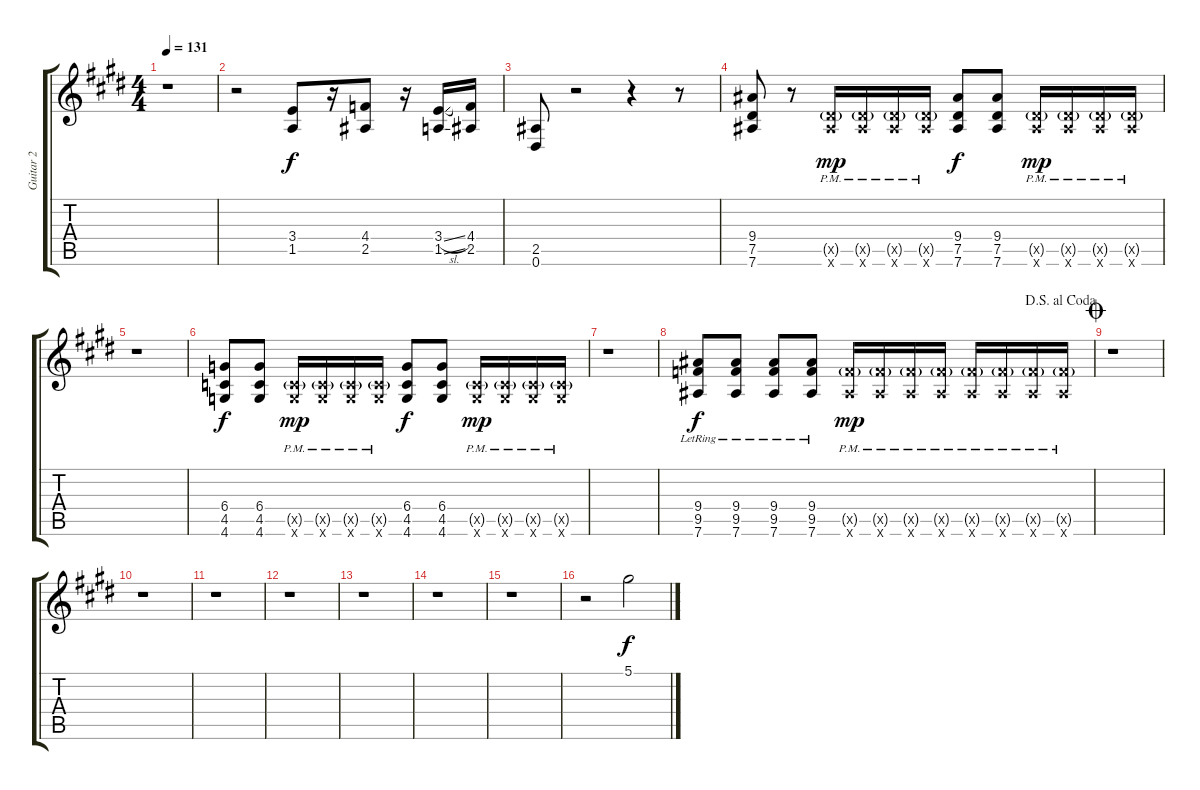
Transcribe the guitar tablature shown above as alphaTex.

\track ("Guitar 2" "Guitar 2") {instrument distortionguitar}
\staff {score tabs}
\tuning (Eb4 Bb3 Gb3 Db3 Ab2 Eb2) {hide}
\ts (4 4)
\tempo 131
\clef g2
\ks e
r.1{dy mp} |
\ks c#minor
r.2 (3.4 1.5).8{dy f} r.16 (4.4 2.5).8 r.16 (3.4{sl} 1.5{ss}).16 (4.4 2.5).16 |
\ks e
(2.5 0.6).8 r.2 r.4 r.8 |
\ks c#minor
(9.4 7.5 7.6).8 r.8 (7.5{g pm x} 7.6{pm x}).16{dy mp} (7.5{g pm x} 7.6{pm x}).16 (7.5{g pm x} 7.6{pm x}).16 (7.5{g pm x} 7.6{pm x}).16 (9.4 7.5 7.6).8{dy f} (9.4 7.5 7.6).8 (7.5{g pm x} 7.6{pm x}).16{dy mp} (7.5{g pm x} 7.6{pm x}).16 (7.5{g pm x} 7.6{pm x}).16 (7.5{g pm x} 7.6{pm x}).16 |
\ks e
r.1 |
\ks c#minor
(6.4 4.5 4.6).8{dy f} (6.4 4.5 4.6).8 (4.5{g pm x} 4.6{pm x}).16{dy mp} (4.5{g pm x} 4.6{pm x}).16 (4.5{g pm x} 4.6{pm x}).16 (4.5{g pm x} 4.6{pm x}).16 (6.4 4.5 4.6).8{dy f} (6.4 4.5 4.6).8 (4.5{g pm x} 4.6{pm x}).16{dy mp} (4.5{g pm x} 4.6{pm x}).16 (4.5{g pm x} 4.6{pm x}).16 (4.5{g pm x} 4.6{pm x}).16 |
\ks e
r.1 |
\jump dalsegnoalcoda
\ks c#minor
(9.4{lr} 9.5{lr} 7.6{lr}).8{dy f} (9.4{lr} 9.5{lr} 7.6{lr}).8 (9.4{lr} 9.5{lr} 7.6{lr}).8 (9.4{lr} 9.5{lr} 7.6{lr}).8 (9.5{g pm x} 7.6{pm x}).16{dy mp} (9.5{g pm x} 7.6{pm x}).16 (9.5{g pm x} 7.6{pm x}).16 (9.5{g pm x} 7.6{pm x}).16 (9.5{g pm x} 7.6{pm x}).16 (9.5{g pm x} 7.6{pm x}).16 (9.5{g pm x} 7.6{pm x}).16 (9.5{g pm x} 7.6{pm x}).16 |
\jump coda
\ks e
r.1 |
\ks c#minor
r.1 |
r.1 |
r.1 |
\ks e
r.1 |
\ks c#minor
r.1 |
r.1 |
r.2 5.1.2{dy f instrument reversecymbal}
